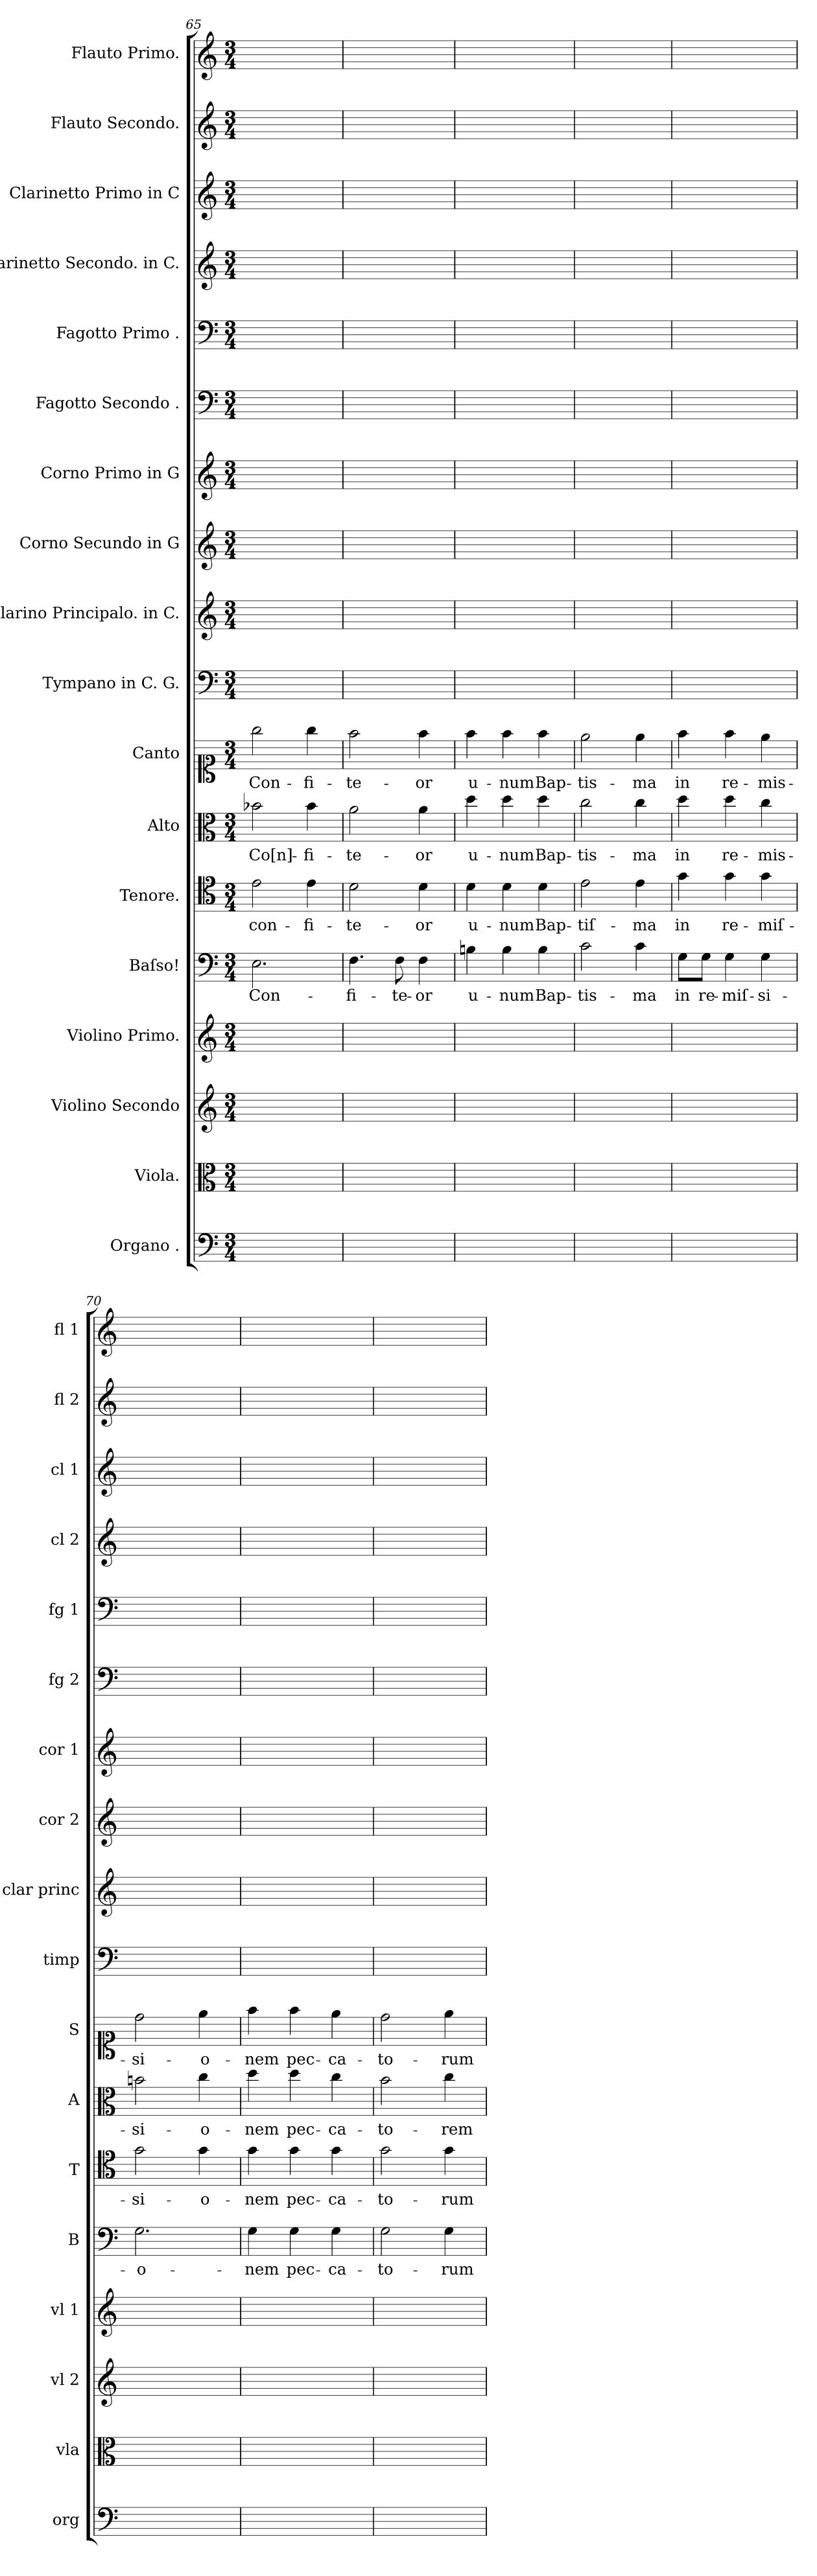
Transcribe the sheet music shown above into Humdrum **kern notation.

**kern	**kern	**kern	**kern	**kern	**text	**kern	**text	**kern	**text	**kern	**text	**kern	**kern	**kern	**kern	**kern	**kern	**kern	**kern	**kern	**kern
*part18	*part17	*part16	*part15	*part14	*part14	*part13	*part13	*part12	*part12	*part11	*part11	*part10	*part9	*part8	*part7	*part6	*part5	*part4	*part3	*part2	*part1
*staff18	*staff17	*staff16	*staff15	*staff14	*staff14	*staff13	*staff13	*staff12	*staff12	*staff11	*staff11	*staff10	*staff9	*staff8	*staff7	*staff6	*staff5	*staff4	*staff3	*staff2	*staff1
*I"Organo .	*I"Viola.	*I"Violino Secondo	*I"Violino Primo.	*I"Baſso!	*	*I"Tenore.	*	*I"Alto	*	*I"Canto	*	*I"Tympano in C. G.	*I"Clarino Principalo. in C.	*I"Corno Secundo in G	*I"Corno Primo in G	*I"Fagotto Secondo .	*I"Fagotto Primo .	*I"Clarinetto Secondo. in C.	*I"Clarinetto Primo in C	*I"Flauto Secondo.	*I"Flauto Primo.
*I'org	*I'vla	*I'vl 2	*I'vl 1	*I'B	*	*I'T	*	*I'A	*	*I'S	*	*I'timp	*I'clar princ	*I'cor 2	*I'cor 1	*I'fg 2	*I'fg 1	*I'cl 2	*I'cl 1	*I'fl 2	*I'fl 1
*clefF4	*clefC3	*clefG2	*clefG2	*clefF4	*	*clefC4	*	*clefC3	*	*clefC1	*	*clefF4	*clefG2	*clefG2	*clefG2	*clefF4	*clefF4	*clefG2	*clefG2	*clefG2	*clefG2
*k[]	*k[]	*k[]	*k[]	*k[]	*	*k[]	*	*k[]	*	*k[]	*	*k[]	*k[]	*k[]	*k[]	*k[]	*k[]	*k[]	*k[]	*k[]	*k[]
*C:	*C:	*C:	*C:	*C:	*	*C:	*	*C:	*	*C:	*	*C:	*C:	*C:	*C:	*C:	*C:	*C:	*C:	*C:	*C:
*M3/4	*M3/4	*M3/4	*M3/4	*M3/4	*	*M3/4	*	*M3/4	*	*M3/4	*	*M3/4	*M3/4	*M3/4	*M3/4	*M3/4	*M3/4	*M3/4	*M3/4	*M3/4	*M3/4
=65	=65	=65	=65	=65	=65	=65	=65	=65	=65	=65	=65	=65	=65	=65	=65	=65	=65	=65	=65	=65	=65
2.ryy	2.ryy	2.ryy	2.ryy	2.E\	Con-	2e\	con-	2b-X\	Co[n]-	2gg\	Con-	2.ryy	2.ryy	2.ryy	2.ryy	2.ryy	2.ryy	2.ryy	2.ryy	2.ryy	2.ryy
.	.	.	.	.	.	4e\	-fi-	4b-\	-fi-	4gg\	-fi-	.	.	.	.	.	.	.	.	.	.
=66	=66	=66	=66	=66	=66	=66	=66	=66	=66	=66	=66	=66	=66	=66	=66	=66	=66	=66	=66	=66	=66
2.ryy	2.ryy	2.ryy	2.ryy	4.F\	-fi-	2d\	-te-	2a\	-te-	2ff\	-te-	2.ryy	2.ryy	2.ryy	2.ryy	2.ryy	2.ryy	2.ryy	2.ryy	2.ryy	2.ryy
.	.	.	.	8F\	-te-	.	.	.	.	.	.	.	.	.	.	.	.	.	.	.	.
.	.	.	.	4F\	-or	4d\	-or	4a\	-or	4ff\	-or	.	.	.	.	.	.	.	.	.	.
=67	=67	=67	=67	=67	=67	=67	=67	=67	=67	=67	=67	=67	=67	=67	=67	=67	=67	=67	=67	=67	=67
2.ryy	2.ryy	2.ryy	2.ryy	4Bn\	u-	4d\	u-	4dd\	u-	4ff\	u-	2.ryy	2.ryy	2.ryy	2.ryy	2.ryy	2.ryy	2.ryy	2.ryy	2.ryy	2.ryy
.	.	.	.	4B\	-num	4d\	-num	4dd\	-num	4ff\	-num	.	.	.	.	.	.	.	.	.	.
.	.	.	.	4B\	Bap-	4d\	Bap-	4dd\	Bap-	4ff\	Bap-	.	.	.	.	.	.	.	.	.	.
=68	=68	=68	=68	=68	=68	=68	=68	=68	=68	=68	=68	=68	=68	=68	=68	=68	=68	=68	=68	=68	=68
2.ryy	2.ryy	2.ryy	2.ryy	2c\	-tis-	2e\	-tiſ-	2cc\	-tis-	2ee\	-tis-	2.ryy	2.ryy	2.ryy	2.ryy	2.ryy	2.ryy	2.ryy	2.ryy	2.ryy	2.ryy
.	.	.	.	4c\	-ma	4e\	-ma	4cc\	-ma	4ee\	-ma	.	.	.	.	.	.	.	.	.	.
=69	=69	=69	=69	=69	=69	=69	=69	=69	=69	=69	=69	=69	=69	=69	=69	=69	=69	=69	=69	=69	=69
2.ryy	2.ryy	2.ryy	2.ryy	8G\L	in	4g\	in	4dd\	in	4ff\	in	2.ryy	2.ryy	2.ryy	2.ryy	2.ryy	2.ryy	2.ryy	2.ryy	2.ryy	2.ryy
.	.	.	.	8G\J	re-	.	.	.	.	.	.	.	.	.	.	.	.	.	.	.	.
.	.	.	.	4G\	-miſ-	4g\	re-	4dd\	re-	4ff\	re-	.	.	.	.	.	.	.	.	.	.
.	.	.	.	4G\	-si-	4g\	-miſ-	4cc\	-mis-	4ee\	-mis-	.	.	.	.	.	.	.	.	.	.
=70	=70	=70	=70	=70	=70	=70	=70	=70	=70	=70	=70	=70	=70	=70	=70	=70	=70	=70	=70	=70	=70
2.ryy	2.ryy	2.ryy	2.ryy	2.G\	-o-	2g\	-si-	2bn\	-si-	2dd\	-si-	2.ryy	2.ryy	2.ryy	2.ryy	2.ryy	2.ryy	2.ryy	2.ryy	2.ryy	2.ryy
.	.	.	.	.	.	4g\	-o-	4cc\	-o-	4ee\	-o-	.	.	.	.	.	.	.	.	.	.
=71	=71	=71	=71	=71	=71	=71	=71	=71	=71	=71	=71	=71	=71	=71	=71	=71	=71	=71	=71	=71	=71
2.ryy	2.ryy	2.ryy	2.ryy	4G\	-nem	4g\	-nem	4dd\	-nem	4ff\	-nem	2.ryy	2.ryy	2.ryy	2.ryy	2.ryy	2.ryy	2.ryy	2.ryy	2.ryy	2.ryy
.	.	.	.	4G\	pec-	4g\	pec-	4dd\	pec-	4ff\	pec-	.	.	.	.	.	.	.	.	.	.
.	.	.	.	4G\	-ca-	4g\	-ca-	4cc\	-ca-	4ee\	-ca-	.	.	.	.	.	.	.	.	.	.
=72	=72	=72	=72	=72	=72	=72	=72	=72	=72	=72	=72	=72	=72	=72	=72	=72	=72	=72	=72	=72	=72
2.ryy	2.ryy	2.ryy	2.ryy	2G\	-to-	2g\	-to-	2b\	-to-	2dd\	-to-	2.ryy	2.ryy	2.ryy	2.ryy	2.ryy	2.ryy	2.ryy	2.ryy	2.ryy	2.ryy
.	.	.	.	4G\	-rum	4g\	-rum	4cc\	-rem	4ee\	-rum	.	.	.	.	.	.	.	.	.	.
=	=	=	=	=	=	=	=	=	=	=	=	=	=	=	=	=	=	=	=	=	=
*-	*-	*-	*-	*-	*-	*-	*-	*-	*-	*-	*-	*-	*-	*-	*-	*-	*-	*-	*-	*-	*-
